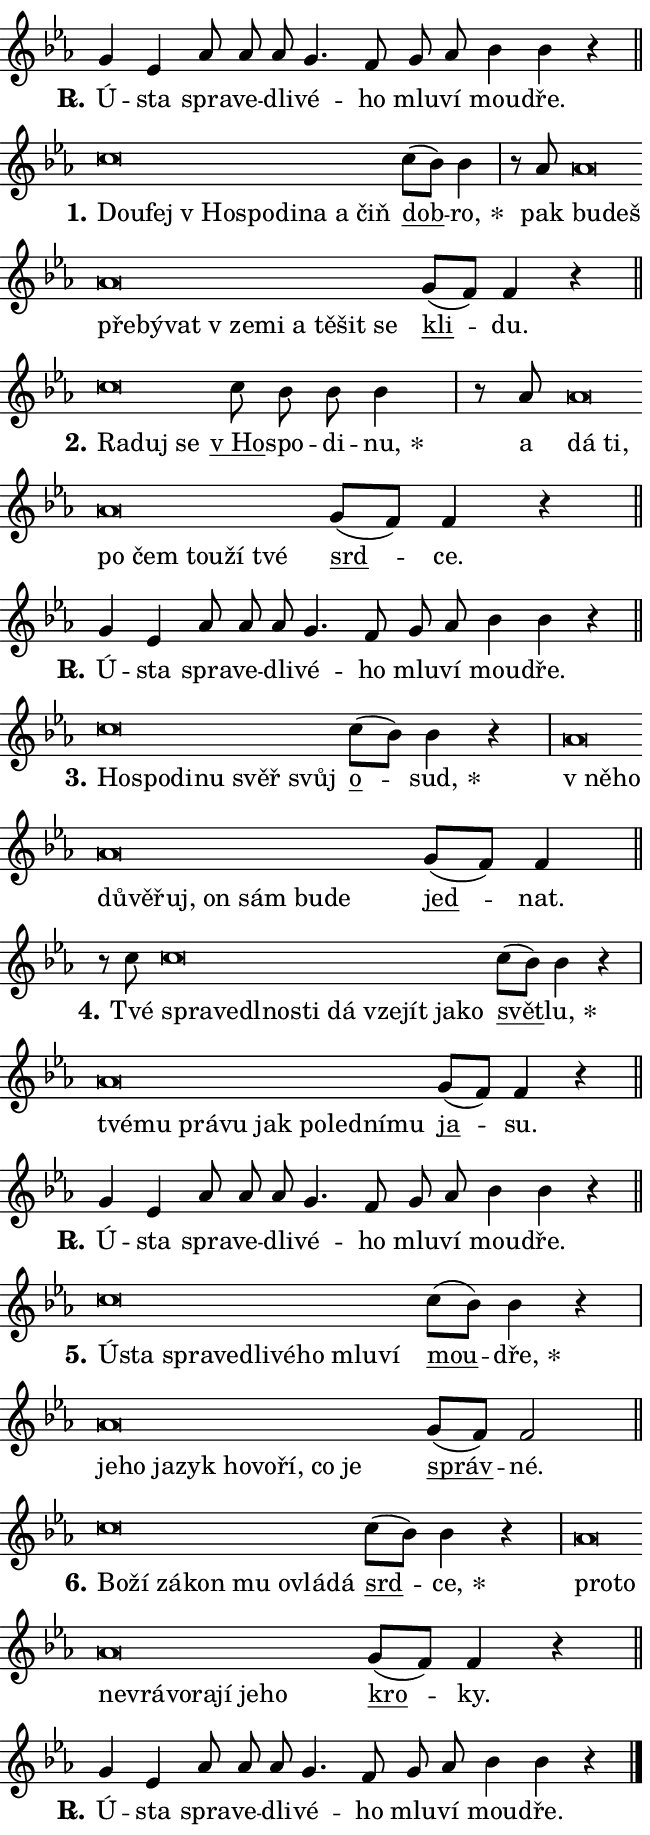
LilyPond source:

\version "2.24.0"
\header { tagline = "" }
\paper {
  indent = 0\cm
  top-margin = 0\cm
  right-margin = 0.13\cm % to fit lyric hyphens
  bottom-margin = 0\cm
  left-margin = 0\cm
  paper-width = 11\cm
  page-breaking = #ly:one-page-breaking
  system-system-spacing.basic-distance = #11
  score-system-spacing.basic-distance = #11
  ragged-last = ##f
}


%% Author: Thomas Morley
%% https://lists.gnu.org/archive/html/lilypond-user/2020-05/msg00002.html
#(define (line-position grob)
"Returns position of @var[grob} in current system:
   @code{'start}, if at first time-step
   @code{'end}, if at last time-step
   @code{'middle} otherwise
"
  (let* ((col (ly:item-get-column grob))
         (ln (ly:grob-object col 'left-neighbor))
         (rn (ly:grob-object col 'right-neighbor))
         (col-to-check-left (if (ly:grob? ln) ln col))
         (col-to-check-right (if (ly:grob? rn) rn col))
         (break-dir-left
           (and
             (ly:grob-property col-to-check-left 'non-musical #f)
             (ly:item-break-dir col-to-check-left)))
         (break-dir-right
           (and
             (ly:grob-property col-to-check-right 'non-musical #f)
             (ly:item-break-dir col-to-check-right))))
        (cond ((eqv? 1 break-dir-left) 'start)
              ((eqv? -1 break-dir-right) 'end)
              (else 'middle))))

#(define (tranparent-at-line-position vctor)
  (lambda (grob)
  "Relying on @code{line-position} select the relevant enry from @var{vctor}.
Used to determine transparency,"
    (case (line-position grob)
      ((end) (not (vector-ref vctor 0)))
      ((middle) (not (vector-ref vctor 1)))
      ((start) (not (vector-ref vctor 2))))))

noteHeadBreakVisibility =
#(define-music-function (break-visibility)(vector?)
"Makes @code{NoteHead}s transparent relying on @var{break-visibility}"
#{
  \override NoteHead.transparent =
    #(tranparent-at-line-position break-visibility)
#})

#(define delete-ledgers-for-transparent-note-heads
  (lambda (grob)
    "Reads whether a @code{NoteHead} is transparent.
If so this @code{NoteHead} is removed from @code{'note-heads} from
@var{grob}, which is supposed to be @code{LedgerLineSpanner}.
As a result ledgers are not printed for this @code{NoteHead}"
    (let* ((nhds-array (ly:grob-object grob 'note-heads))
           (nhds-list
             (if (ly:grob-array? nhds-array)
                 (ly:grob-array->list nhds-array)
                 '()))
           ;; Relies on the transparent-property being done before
           ;; Staff.LedgerLineSpanner.after-line-breaking is executed.
           ;; This is fragile ...
           (to-keep
             (remove
               (lambda (nhd)
                 (ly:grob-property nhd 'transparent #f))
               nhds-list)))
      ;; TODO find a better method to iterate over grob-arrays, similiar
      ;; to filter/remove etc for lists
      ;; For now rebuilt from scratch
      (set! (ly:grob-object grob 'note-heads)  '())
      (for-each
        (lambda (nhd)
          (ly:pointer-group-interface::add-grob grob 'note-heads nhd))
        to-keep))))

squashNotes = {
  \override NoteHead.X-extent = #'(-0.2 . 0.2)
  \override NoteHead.Y-extent = #'(-0.75 . 0)
  \override NoteHead.stencil =
    #(lambda (grob)
       (let ((pos (ly:grob-property grob 'staff-position)))
         (begin
           (if (< pos -7) (display "ERROR: Lower brevis then expected\n") (display ""))
           (if (<= pos -6) ly:text-interface::print ly:note-head::print))))
}
unSquashNotes = {
  \revert NoteHead.X-extent
  \revert NoteHead.Y-extent
  \revert NoteHead.stencil
}

hideNotes = \noteHeadBreakVisibility #begin-of-line-visible
unHideNotes = \noteHeadBreakVisibility #all-visible

% work-around for resetting accidentals
% https://lilypond.org/doc/v2.23/Documentation/notation/displaying-rhythms#unmetered-music
cadenzaMeasure = {
  \cadenzaOff
  \partial 1024 s1024
  \cadenzaOn
}

#(define-markup-command (accent layout props text) (markup?)
  "Underline accented syllable"
  (interpret-markup layout props
    #{\markup \override #'(offset . 4.3) \underline { #text }#}))

responsum = \markup \concat {
  "R" \hspace #-1.05 \path #0.1 #'((moveto 0 0.07) (lineto 0.9 0.8)) \hspace #0.05 "."
}

spaceSize = #0.6828661417322834 % exact space size for TeX Gyre Schola

\layout {
  \context {
    \Staff
    \remove "Time_signature_engraver"
    \override LedgerLineSpanner.after-line-breaking = #delete-ledgers-for-transparent-note-heads
  }
  \context {
    \Lyrics {
      \override LyricSpace.minimum-distance = \spaceSize
      \override LyricText.font-name = #"TeX Gyre Schola"
      \override LyricText.font-size = 1
      \override StanzaNumber.font-name = #"TeX Gyre Schola Bold"
      \override StanzaNumber.font-size = 1
    }
  }
  \context {
    \Score 
    \override NoteHead.text =
      #(lambda (grob) 
        (let ((pos (ly:grob-property grob 'staff-position)))
          #{\markup {
            \combine
              \halign #-0.55 \raise #(if (= pos -6) 0 0.5) \override #'(thickness . 2) \draw-line #'(3.2 . 0)
              \musicglyph "noteheads.sM1"
          }#}))
  }
}

% magnetic-lyrics.ily
%
%   written by
%     Jean Abou Samra <jean@abou-samra.fr>
%     Werner Lemberg <wl@gnu.org>
%
%   adapted by
%     Jiri Hon <jiri.hon@gmail.com>
%
% Version 2022-Apr-15

% https://www.mail-archive.com/lilypond-user@gnu.org/msg149350.html

#(define (Left_hyphen_pointer_engraver context)
   "Collect syllable-hyphen-syllable occurrences in lyrics and store
them in properties.  This engraver only looks to the left.  For
example, if the lyrics input is @code{foo -- bar}, it does the
following.

@itemize @bullet
@item
Set the @code{text} property of the @code{LyricHyphen} grob between
@q{foo} and @q{bar} to @code{foo}.

@item
Set the @code{left-hyphen} property of the @code{LyricText} grob with
text @q{foo} to the @code{LyricHyphen} grob between @q{foo} and
@q{bar}.
@end itemize

Use this auxiliary engraver in combination with the
@code{lyric-@/text::@/apply-@/magnetic-@/offset!} hook."
   (let ((hyphen #f)
         (text #f))
     (make-engraver
      (acknowledgers
       ((lyric-syllable-interface engraver grob source-engraver)
        (set! text grob)))
      (end-acknowledgers
       ((lyric-hyphen-interface engraver grob source-engraver)
        ;(when (not (grob::has-interface grob 'lyric-space-interface))
          (set! hyphen grob)));)
      ((stop-translation-timestep engraver)
       (when (and text hyphen)
         (ly:grob-set-object! text 'left-hyphen hyphen))
       (set! text #f)
       (set! hyphen #f)))))

#(define (lyric-text::apply-magnetic-offset! grob)
   "If the space between two syllables is less than the value in
property @code{LyricText@/.details@/.squash-threshold}, move the right
syllable to the left so that it gets concatenated with the left
syllable.

Use this function as a hook for
@code{LyricText@/.after-@/line-@/breaking} if the
@code{Left_@/hyphen_@/pointer_@/engraver} is active."
   (let ((hyphen (ly:grob-object grob 'left-hyphen #f)))
     (when hyphen
       (let ((left-text (ly:spanner-bound hyphen LEFT)))
         (when (grob::has-interface left-text 'lyric-syllable-interface)
           (let* ((common (ly:grob-common-refpoint grob left-text X))
                  (this-x-ext (ly:grob-extent grob common X))
                  (left-x-ext
                   (begin
                     ;; Trigger magnetism for left-text.
                     (ly:grob-property left-text 'after-line-breaking)
                     (ly:grob-extent left-text common X)))
                  ;; `delta` is the gap width between two syllables.
                  (delta (- (interval-start this-x-ext)
                            (interval-end left-x-ext)))
                  (details (ly:grob-property grob 'details))
                  (threshold (assoc-get 'squash-threshold details 0.2)))
             (when (< delta threshold)
               (let* (;; We have to manipulate the input text so that
                      ;; ligatures crossing syllable boundaries are not
                      ;; disabled.  For languages based on the Latin
                      ;; script this is essentially a beautification.
                      ;; However, for non-Western scripts it can be a
                      ;; necessity.
                      (lt (ly:grob-property left-text 'text))
                      (rt (ly:grob-property grob 'text))
                      (is-space (grob::has-interface hyphen 'lyric-space-interface))
                      (space (if is-space " " ""))
                      (extra-delta (if is-space spaceSize 0))
                      ;; Append new syllable.
                      (ltrt-space (if (and (string? lt) (string? rt))
                                (string-append lt space rt)
                                (make-concat-markup (list lt space rt))))
                      ;; Right-align `ltrt` to the right side.
                      (ltrt-space-markup (grob-interpret-markup
                               grob
                               (make-translate-markup
                                (cons (interval-length this-x-ext) 0)
                                (make-right-align-markup ltrt-space)))))
                 (begin
                   ;; Don't print `left-text`.
                   (ly:grob-set-property! left-text 'stencil #f)
                   ;; Set text and stencil (which holds all collected
                   ;; syllables so far) and shift it to the left.
                   (ly:grob-set-property! grob 'text ltrt-space)
                   (ly:grob-set-property! grob 'stencil ltrt-space-markup)
                   (ly:grob-translate-axis! grob (- (- delta extra-delta)) X))))))))))


#(define (lyric-hyphen::displace-bounds-first grob)
   ;; Make very sure this callback isn't triggered too early.
   (let ((left (ly:spanner-bound grob LEFT))
         (right (ly:spanner-bound grob RIGHT)))
     (ly:grob-property left 'after-line-breaking)
     (ly:grob-property right 'after-line-breaking)
     (ly:lyric-hyphen::print grob)))

squashThreshold = #0.4

\layout {
  \context {
    \Lyrics
    \consists #Left_hyphen_pointer_engraver
    \override LyricText.after-line-breaking =
      #lyric-text::apply-magnetic-offset!
    \override LyricHyphen.stencil = #lyric-hyphen::displace-bounds-first
    \override LyricText.details.squash-threshold = \squashThreshold
    \override LyricHyphen.minimum-distance = 0
    \override LyricHyphen.minimum-length = \squashThreshold
  }
}

squashText = \override LyricText.details.squash-threshold = 9999
unSquashText = \override LyricText.details.squash-threshold = \squashThreshold

leftText = \override LyricText.self-alignment-X = #LEFT
unLeftText = \revert LyricText.self-alignment-X

starOffset = #(lambda (grob) 
                (let ((x_offset (ly:self-alignment-interface::aligned-on-x-parent grob)))
                  (if (= x_offset 0) 0 (+ x_offset 1.2))))

star = #(define-music-function (syllable)(string?)
"Append star separator at the end of a syllable"
#{
  \once \override LyricText.X-offset = #starOffset
  \lyricmode { \markup {
    #syllable
    \override #'((font-name . "TeX Gyre Schola Bold")) \hspace #0.2 \lower #0.65 \larger "*"
  } }
#})

starAccent = #(define-music-function (syllable)(string?)
"Append star separator at the end of a syllable and make accent"
#{
  \once \override LyricText.X-offset = #starOffset
  \lyricmode { \markup {
    \accent #syllable
    \override #'((font-name . "TeX Gyre Schola Bold")) \hspace #0.2 \lower #0.65 \larger "*"
  } }
#})

breath = #(define-music-function (syllable)(string?)
"Append breathing indicator at the end of a syllable"
#{
  \lyricmode { \markup { #syllable "+" } }
#})

optionalBreath = #(define-music-function (syllable)(string?)
"Append optional breathing indicator at the end of a syllable"
#{
  \lyricmode { \markup { #syllable "(+)" } }
#})


\score {
    <<
        \new Voice = "melody" { \cadenzaOn \key es \major \relative { g'4 es as8 as as \bar "" g4. f8 \bar "" g as bes4 bes r \cadenzaMeasure \bar "||" \break } }
        \new Lyrics \lyricsto "melody" { \lyricmode { \set stanza = \responsum
Ú -- sta spra -- ve -- dli -- vé -- ho mlu -- ví mou -- dře. } }
    >>
    \layout {}
}

\score {
    <<
        \new Voice = "melody" { \cadenzaOn \key es \major \relative { \squashNotes c''\breve*1/16 \hideNotes \breve*1/16 \bar "" \breve*1/16 \bar "" \breve*1/16 \bar "" \breve*1/16 \bar "" \breve*1/16 \bar "" \breve*1/16 \breve*1/16 \bar "" \unHideNotes \unSquashNotes \bar "" c8[( bes)] bes4 \cadenzaMeasure \bar "|" r8 as8 \squashNotes as\breve*1/16 \hideNotes \breve*1/16 \bar "" \breve*1/16 \bar "" \breve*1/16 \bar "" \breve*1/16 \bar "" \breve*1/16 \bar "" \breve*1/16 \bar "" \breve*1/16 \bar "" \breve*1/16 \bar "" \breve*1/16 \breve*1/16 \bar "" \unHideNotes \unSquashNotes \bar "" g8[( f)] f4 r \cadenzaMeasure \bar "||" \break } }
        \new Lyrics \lyricsto "melody" { \lyricmode { \set stanza = "1."
\leftText Dou -- \squashText fej "v Ho" -- spo -- di -- na a čiň \unLeftText \unSquashText \markup \accent dob -- \star ro, pak \leftText bu -- \squashText deš pře -- bý -- vat "v ze" -- mi a tě -- šit se \unLeftText \unSquashText \markup \accent kli -- du. } }
    >>
    \layout {}
}

\score {
    <<
        \new Voice = "melody" { \cadenzaOn \key es \major \relative { \squashNotes c''\breve*1/16 \hideNotes \breve*1/16 \breve*1/16 \bar "" \unHideNotes \unSquashNotes \bar "" c8 bes bes bes4 \cadenzaMeasure \bar "|" r8 as8 \squashNotes as\breve*1/16 \hideNotes \breve*1/16 \bar "" \breve*1/16 \bar "" \breve*1/16 \bar "" \breve*1/16 \bar "" \breve*1/16 \breve*1/16 \bar "" \unHideNotes \unSquashNotes \bar "" g8[( f)] f4 r \cadenzaMeasure \bar "||" \break } }
        \new Lyrics \lyricsto "melody" { \lyricmode { \set stanza = "2."
\leftText Ra -- \squashText duj se \unLeftText \unSquashText \markup \accent "v Ho" -- spo -- di -- \star nu, a \leftText dá \squashText ti, po čem tou -- ží tvé \unLeftText \unSquashText \markup \accent srd -- ce. } }
    >>
    \layout {}
}

\score {
    <<
        \new Voice = "melody" { \cadenzaOn \key es \major \relative { g'4 es as8 as as \bar "" g4. f8 \bar "" g as bes4 bes r \cadenzaMeasure \bar "||" \break } }
        \new Lyrics \lyricsto "melody" { \lyricmode { \set stanza = \responsum
Ú -- sta spra -- ve -- dli -- vé -- ho mlu -- ví mou -- dře. } }
    >>
    \layout {}
}

\score {
    <<
        \new Voice = "melody" { \cadenzaOn \key es \major \relative { \squashNotes c''\breve*1/16 \hideNotes \breve*1/16 \bar "" \breve*1/16 \bar "" \breve*1/16 \bar "" \breve*1/16 \breve*1/16 \bar "" \unHideNotes \unSquashNotes \bar "" c8[( bes)] bes4 r \cadenzaMeasure \bar "|" \squashNotes as\breve*1/16 \hideNotes \breve*1/16 \bar "" \breve*1/16 \bar "" \breve*1/16 \bar "" \breve*1/16 \bar "" \breve*1/16 \bar "" \breve*1/16 \bar "" \breve*1/16 \breve*1/16 \bar "" \unHideNotes \unSquashNotes \bar "" g8[( f)] f4 \cadenzaMeasure \bar "||" \break } }
        \new Lyrics \lyricsto "melody" { \lyricmode { \set stanza = "3."
\leftText Ho -- \squashText spo -- di -- nu svěř svůj \unLeftText \unSquashText \markup \accent o -- \star sud, \leftText "v ně" -- \squashText ho dů -- vě -- řuj, on sám bu -- de \unLeftText \unSquashText \markup \accent jed -- nat. } }
    >>
    \layout {}
}

\score {
    <<
        \new Voice = "melody" { \cadenzaOn \key es \major \relative { r8 c''8 \squashNotes c\breve*1/16 \hideNotes \breve*1/16 \bar "" \breve*1/16 \bar "" \breve*1/16 \bar "" \breve*1/16 \bar "" \breve*1/16 \bar "" \breve*1/16 \bar "" \breve*1/16 \bar "" \breve*1/16 \breve*1/16 \bar "" \unHideNotes \unSquashNotes \bar "" c8[( bes)] bes4 r \cadenzaMeasure \bar "|" \squashNotes as\breve*1/16 \hideNotes \breve*1/16 \bar "" \breve*1/16 \bar "" \breve*1/16 \bar "" \breve*1/16 \bar "" \breve*1/16 \bar "" \breve*1/16 \bar "" \breve*1/16 \breve*1/16 \bar "" \unHideNotes \unSquashNotes \bar "" g8[( f)] f4 r \cadenzaMeasure \bar "||" \break } }
        \new Lyrics \lyricsto "melody" { \lyricmode { \set stanza = "4."
Tvé \leftText spra -- \squashText ve -- dl -- no -- sti dá vze -- jít ja -- ko \unLeftText \unSquashText \markup \accent svět -- \star lu, \leftText tvé -- \squashText mu prá -- vu jak po -- led -- ní -- mu \unLeftText \unSquashText \markup \accent ja -- su. } }
    >>
    \layout {}
}

\score {
    <<
        \new Voice = "melody" { \cadenzaOn \key es \major \relative { g'4 es as8 as as \bar "" g4. f8 \bar "" g as bes4 bes r \cadenzaMeasure \bar "||" \break } }
        \new Lyrics \lyricsto "melody" { \lyricmode { \set stanza = \responsum
Ú -- sta spra -- ve -- dli -- vé -- ho mlu -- ví mou -- dře. } }
    >>
    \layout {}
}

\score {
    <<
        \new Voice = "melody" { \cadenzaOn \key es \major \relative { \squashNotes c''\breve*1/16 \hideNotes \breve*1/16 \bar "" \breve*1/16 \bar "" \breve*1/16 \bar "" \breve*1/16 \bar "" \breve*1/16 \bar "" \breve*1/16 \bar "" \breve*1/16 \breve*1/16 \bar "" \unHideNotes \unSquashNotes \bar "" c8[( bes)] bes4 r \cadenzaMeasure \bar "|" \squashNotes as\breve*1/16 \hideNotes \breve*1/16 \bar "" \breve*1/16 \bar "" \breve*1/16 \bar "" \breve*1/16 \bar "" \breve*1/16 \bar "" \breve*1/16 \bar "" \breve*1/16 \breve*1/16 \bar "" \unHideNotes \unSquashNotes \bar "" g8[( f)] f2 \cadenzaMeasure \bar "||" \break } }
        \new Lyrics \lyricsto "melody" { \lyricmode { \set stanza = "5."
\leftText Ú -- \squashText sta spra -- ve -- dli -- vé -- ho mlu -- ví \unLeftText \unSquashText \markup \accent mou -- \star dře, \leftText je -- \squashText ho ja -- zyk ho -- vo -- ří, co je \unLeftText \unSquashText \markup \accent správ -- né. } }
    >>
    \layout {}
}

\score {
    <<
        \new Voice = "melody" { \cadenzaOn \key es \major \relative { \squashNotes c''\breve*1/16 \hideNotes \breve*1/16 \bar "" \breve*1/16 \bar "" \breve*1/16 \bar "" \breve*1/16 \bar "" \breve*1/16 \breve*1/16 \bar "" \unHideNotes \unSquashNotes \bar "" c8[( bes)] bes4 r \cadenzaMeasure \bar "|" \squashNotes as\breve*1/16 \hideNotes \breve*1/16 \bar "" \breve*1/16 \bar "" \breve*1/16 \bar "" \breve*1/16 \bar "" \breve*1/16 \bar "" \breve*1/16 \bar "" \breve*1/16 \breve*1/16 \bar "" \unHideNotes \unSquashNotes \bar "" g8[( f)] f4 r \cadenzaMeasure \bar "||" \break } }
        \new Lyrics \lyricsto "melody" { \lyricmode { \set stanza = "6."
\leftText Bo -- \squashText ží zá -- kon mu ovlá -- dá \unLeftText \unSquashText \markup \accent srd -- \star ce, \leftText pro -- \squashText to ne -- vrá -- vo -- ra -- jí je -- ho \unLeftText \unSquashText \markup \accent kro -- ky. } }
    >>
    \layout {}
}

\score {
    <<
        \new Voice = "melody" { \cadenzaOn \key es \major \relative { g'4 es as8 as as \bar "" g4. f8 \bar "" g as bes4 bes r \cadenzaMeasure \bar "||" \break } \bar "|." }
        \new Lyrics \lyricsto "melody" { \lyricmode { \set stanza = \responsum
Ú -- sta spra -- ve -- dli -- vé -- ho mlu -- ví mou -- dře. } }
    >>
    \layout {}
}
